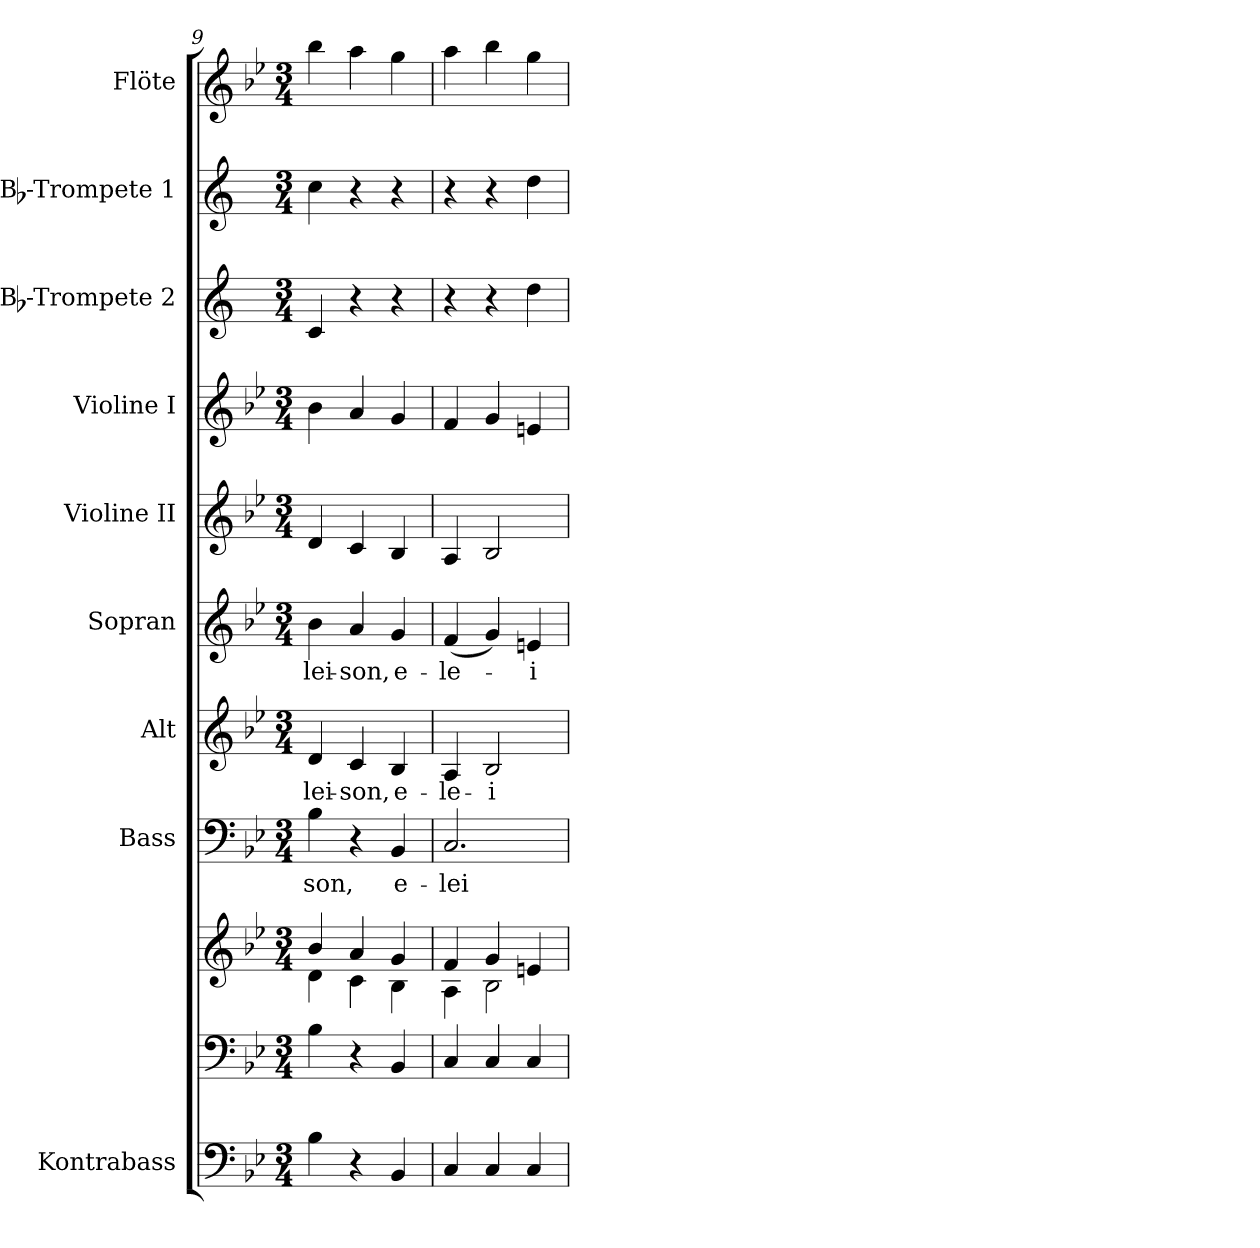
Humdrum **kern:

**kern	**kern	**kern	**kern	**text	**kern	**text	**kern	**text	**kern	**kern	**kern	**kern	**kern
*part10	*part9	*part9	*part8	*part8	*part7	*part7	*part6	*part6	*part5	*part4	*part3	*part2	*part1
*staff11	*staff10	*staff9	*staff8	*staff8	*staff7	*staff7	*staff6	*staff6	*staff5	*staff4	*staff3	*staff2	*staff1
*I"Kontrabass	*	*	*I"Bass	*	*I"Alt	*	*I"Sopran	*	*I"Violine II	*I"Violine I	*I"Bb-Trompete 2	*I"Bb-Trompete 1	*I"Flöte
*I'Kb.	*	*	*I'B.	*	*I'A.	*	*I'S.	*	*I'Vl. II	*I'Vl. I	*I'Bb Trp. 2	*I'Bb Trp. 1	*I'Fl.
*clefF4	*clefF4	*clefG2	*clefF4	*	*clefG2	*	*clefG2	*	*clefG2	*clefG2	*clefG2	*clefG2	*clefG2
*ITrd7c12	*	*	*	*	*	*	*	*	*	*	*ITrd1c2	*ITrd1c2	*
*k[b-e-]	*k[b-e-]	*k[b-e-]	*k[b-e-]	*	*k[b-e-]	*	*k[b-e-]	*	*k[b-e-]	*k[b-e-]	*k[b-e-]	*k[b-e-]	*k[b-e-]
*B-:	*B-:	*B-:	*B-:	*	*B-:	*	*B-:	*	*B-:	*B-:	*B-:	*B-:	*B-:
*M3/4	*M3/4	*M3/4	*M3/4	*	*M3/4	*	*M3/4	*	*M3/4	*M3/4	*M3/4	*M3/4	*M3/4
=9	=9	=9	=9	=9	=9	=9	=9	=9	=9	=9	=9	=9	=9
*	*	*^	*	*	*	*	*	*	*	*	*	*	*
!	!	!	!	!	!LO:LY:b	!	!LO:LY:b	!	!LO:LY:b	!	!	!	!	!
4BB-\	4B-\	4b-/	4d\	4B-\	-son,	4d/	-lei-	4b-\	-lei-	4d/	4b-\	4B-/	4b-\	4bb-\
!	!	!	!	!	!	!	!LO:LY:b	!	!LO:LY:b	!	!	!	!	!
4r	4r	4a/	4c\	4r	.	4c/	-son,	4a/	-son,	4c/	4a/	4r	4r	4aa\
!	!	!	!	!	!LO:LY:b	!	!LO:LY:b	!	!LO:LY:b	!	!	!	!	!
4BBB-/	4BB-/	4g/	4B-\	4BB-/	e-	4B-/	e-	4g/	e-	4B-/	4g/	4r	4r	4gg\
=10	=10	=10	=10	=10	=10	=10	=10	=10	=10	=10	=10	=10	=10	=10
!	!	!	!	!	!LO:LY:b	!	!LO:LY:b	!	!LO:LY:b	!	!	!	!	!
4CC/	4C/	4f/	4A\	2.C/	-lei-	4A/	-le-	(<4f/	-le-	4A/	4f/	4r	4r	4aa\
!	!	!	!	!	!	!	!LO:LY:b	!	!	!	!	!	!	!
4CC/	4C/	4g/	2B-\	.	.	2B-/	-i-	4g/)	.	2B-/	4g/	4r	4r	4bb-\
!	!	!	!	!	!	!	!	!	!LO:LY:b	!	!	!	!	!
4CC/	4C/	4en/	.	.	.	.	.	4en/	-i-	.	4en/	4cc\	4cc\	4gg\
*	*	*v	*v	*	*	*	*	*	*	*	*	*	*	*
=	=	=	=	=	=	=	=	=	=	=	=	=	=
*-	*-	*-	*-	*-	*-	*-	*-	*-	*-	*-	*-	*-	*-
